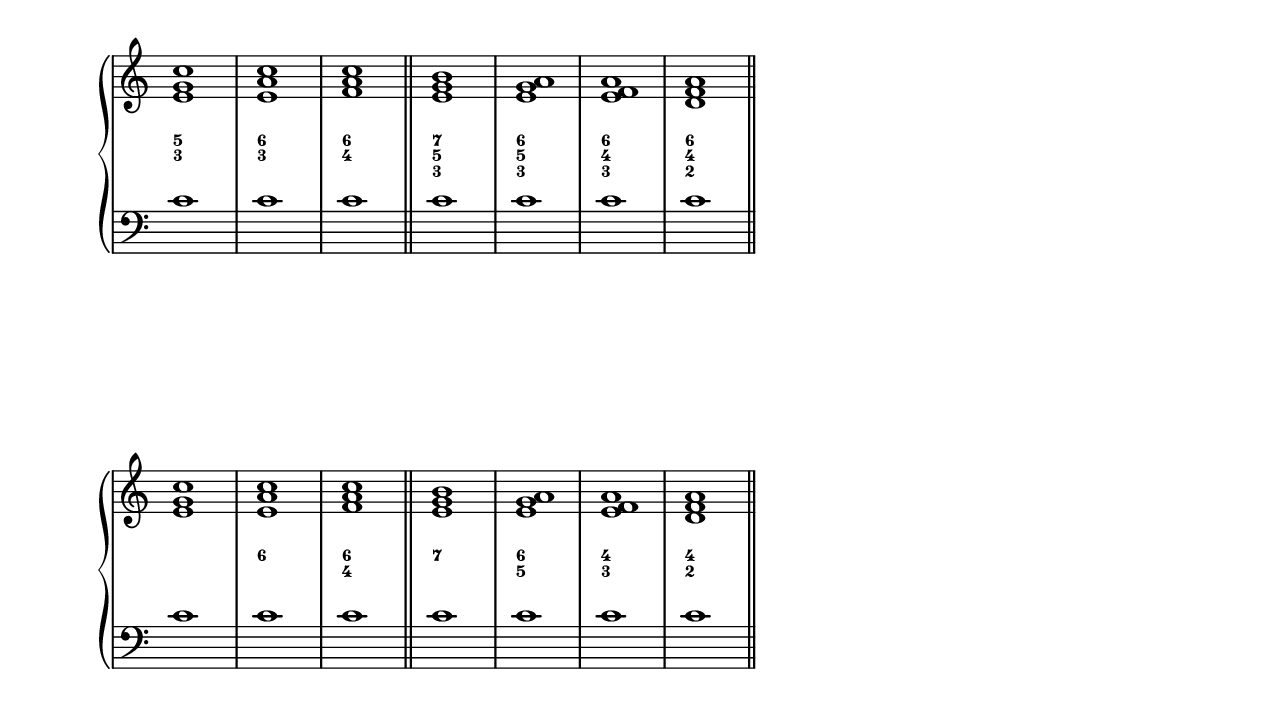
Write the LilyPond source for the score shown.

\version "2.14.2"

#(set-default-paper-size "letter")
#(set-global-staff-size 20)

\header {
	title = ""
	subtitle = ""
	poet = ""
	composer = ""
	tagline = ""
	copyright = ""
	}

\paper {
	indent = 0.0\in
	top-margin = 0.5\in
	bottom-margin = 0.25\in
	page-top-space = 0\in
	before-title-space = 0\in
	between-title-space = 1.5\in
	after-title-space = 1.05\in
	line-width = 7.0\in
	left-margin = 0.75\in
	right-margin = 0.75\in
	ragged-right = ##t
	ragged-bottom = ##f
	ragged-last-bottom = ##t
	system-system-spacing #'minimum-distance = #25
	markup-system-spacing #'minimum-distance = #18
	last-bottom-spacing #'minimum-distance = #15
%	page-count = #3
	print-page-number = ##f
	}

global = { 
	\override Score.PaperColumn #'keep-inside-line = ##t 	
	\override Score.BarNumber #'padding = #2
	\override VoltaBracket #'extra-offset = #'(0 . -3)
	\override ChordName #'font-family = #'roman
	\override Score.LyricText #'font-series = #'bold
	\override Score.LyricText #'font-family = #'sans
	\override ChordName #'font-size = #0.5
	\override Staff.TimeSignature #'style = #'() 
	\set majorSevenSymbol = \markup { "maj7" }
	\override Staff.StaffGrouper #'staff-staff-spacing #'minimum-distance = #40

	% enter key signature, time signature, pickup length here
	\key c \major
	\time 2/2
%	\partial 8
	}

upper = \relative c' {
	\clef treble
    <e g c>1 <e a c> <f a c> <e g b> <e g a> <e f a> <d f a>
    <e g c>1 <e a c> <f a c> <e g b> <e g a> <e f a> <d f a>
	}

lower = <<
	\new Voice = "bass" <<
		\relative c' {
			\clef bass
			
			% enter bass line here
			c1 c c \bar "||" c c c c \bar "||" \break
			c1 c c \bar "||" c c c c \bar "||"
			}
		
		\new FiguredBass \figuremode {
			\override BassFigure #'extra-offset = #'(0 . 12)
			
			% enter figures here within <> brackets
				% use + for sharp, - for flat, ! for natural
				% _ will make accidental by itself (apply to 3)
				% use s if bass note has no figure
				
                <5 3>1 <6 3> <6 4> <7 5 3> <6 5 3> <6 4 3> <6 4 2>
                s1 <6> <6 4> <7> <6 5> <4 3> <4 2>
        
			}
		>>
	>>

functionalBass = {
	\set stanza = \markup { \normal-text "" }
		\lyricmode {
		
		% enter functional bass here, follwing the rules of lilypond lyrics
		
		"D5" \skip2 "T1"	
		"D5" \skip2 "T1"	
		"D5" \skip2 "T1"	
		"D5" \skip2 "T1"	
		"D5" \skip2 "T1"	
		"D5" "T1"	
		}
	}

dynamics = {
	s1\p
	}

pedal = {
	s2\sustainOn
	s\sustainOff
	}

\score {
	\new PianoStaff \with { 
		\override StaffGrouper #'staff-staff-spacing #'minimum-distance = #15
		}
		<<
		\set PianoStaff.instrumentName = " "
		\set PianoStaff.shortInstrumentName = " "
		\set PianoStaff.midiInstrument = "piano" 
		\new Staff = "Staff_pfUpper" << \global \upper >>
%		\new Dynamics = "Dynamics_pf" \dynamics
		\new Staff = "Staff_pfLower" << \global \lower >>
%		\new Lyrics \lyricsto "bass" { \functionalBass }
%		\new Dynamics = "pedal" \pedal	
		>>
	\layout { 
		\context { \Score \remove "Bar_number_engraver" }
		\context { \Staff \remove "Time_signature_engraver" }
		}
	}
